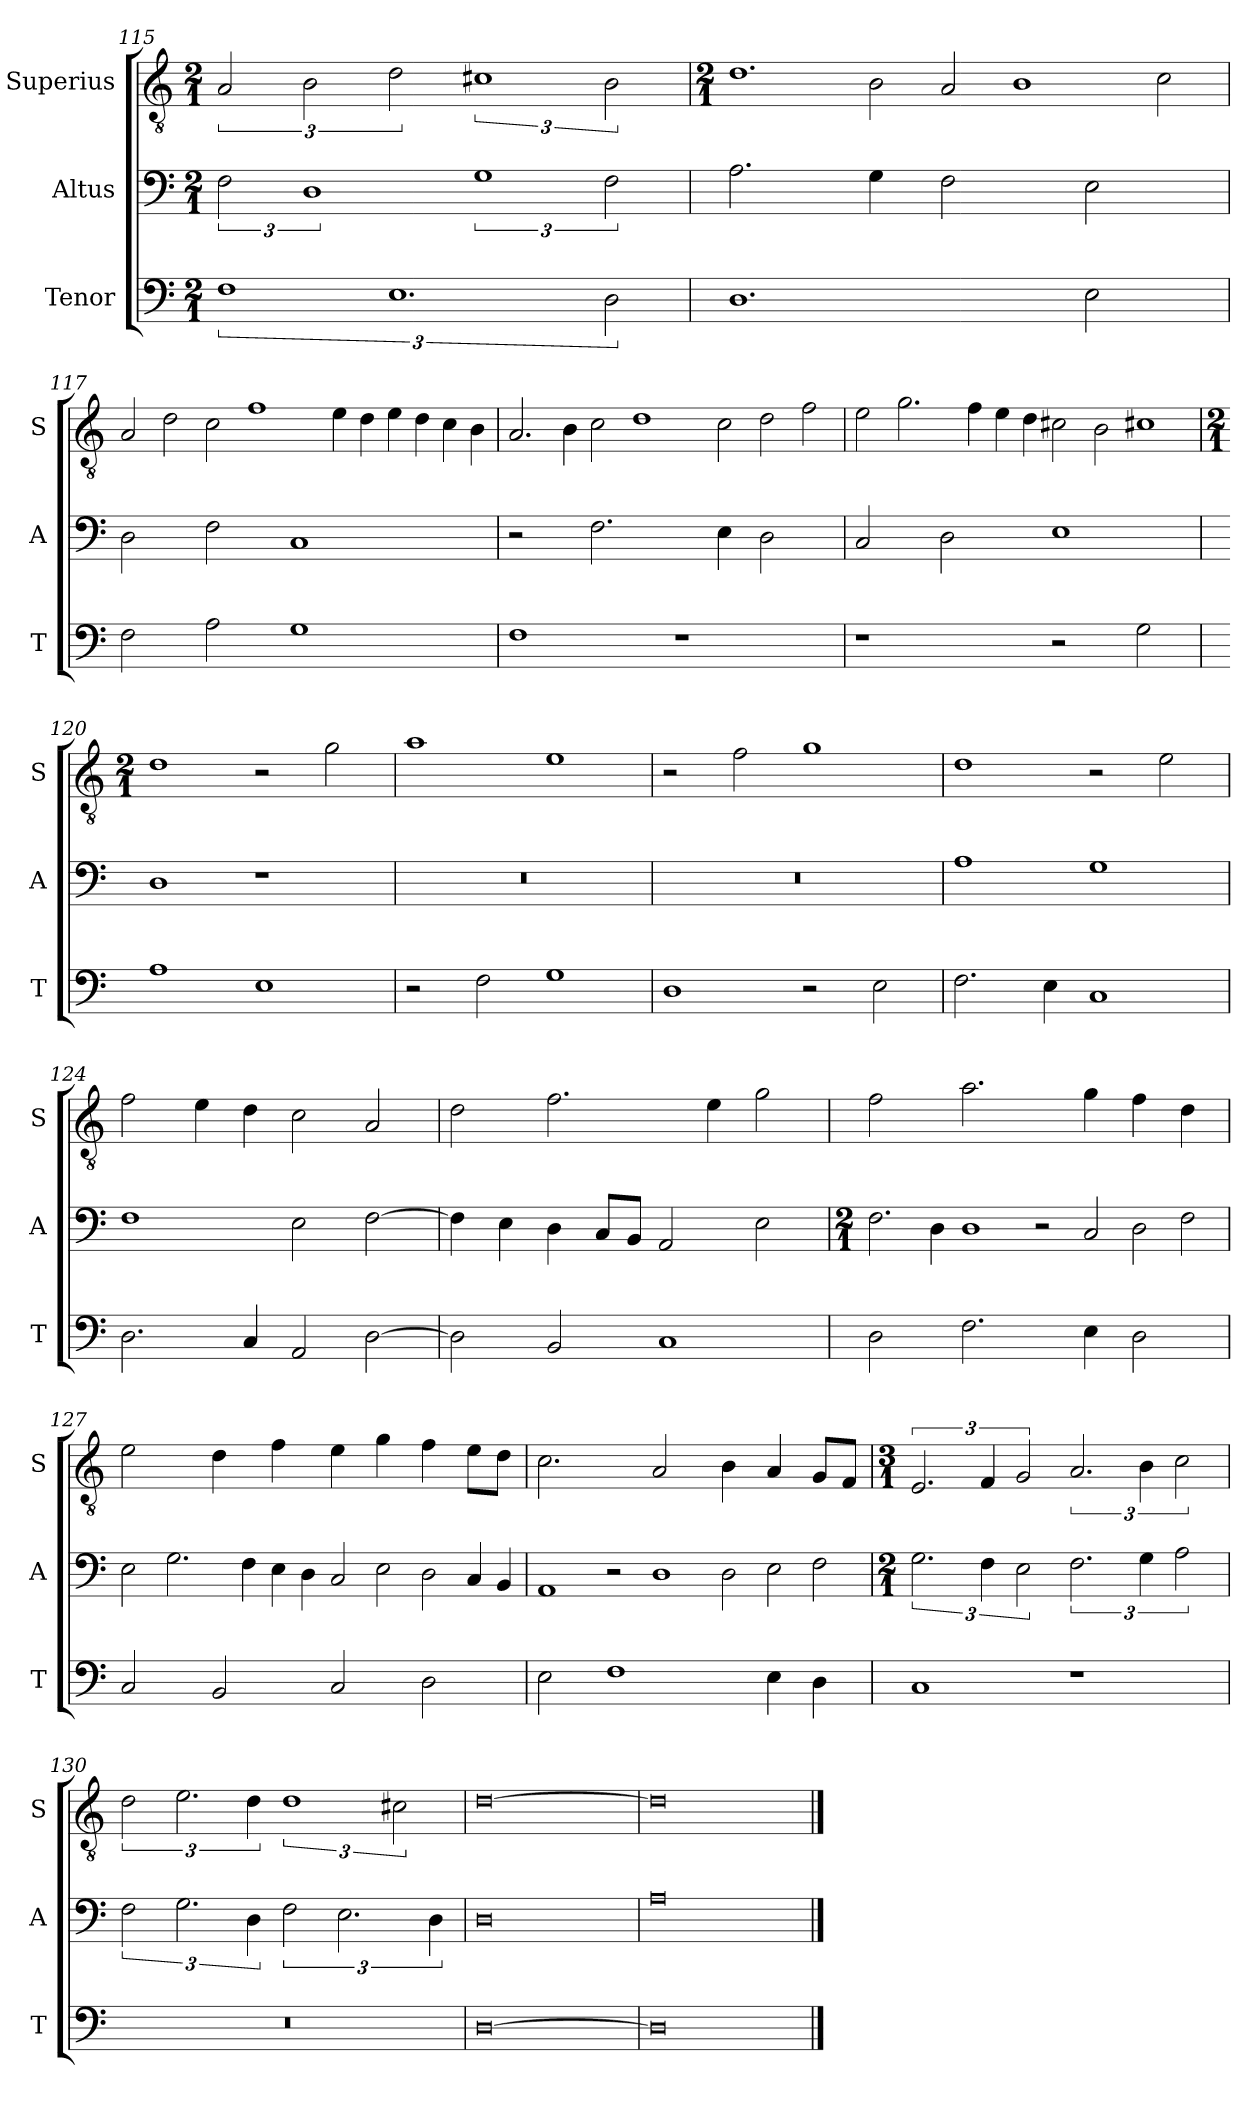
**kern	**kern	**kern
*part3	*part2	*part1
*staff3	*staff2	*staff1
*I"Tenor	*I"Altus	*I"Superius
*I'T	*I'A	*I'S
*clefF4	*clefF4	*clefGv2
*k[]	*k[]	*k[]
*M2/1	*M2/1	*M2/1
=115	=115	=115
3%2F	3F	3A
.	3%2D	3B
3%2.E	.	3d
.	3%2G	3%2c#X
3D	3F	3B
=116	=116	=116
*	*	*M2/1
!	!	!LO:N:vis=1.
1.D	2.A	2.d
!	!	!LO:N:vis=2
.	4G	4B
!	!	!LO:N:vis=2
.	2F	4A
!	!	!LO:N:vis=1
.	.	2B
2E	2E	.
!	!	!LO:N:vis=2
.	.	4c
=117	=117	=117
!	!	!LO:N:vis=2
2F	2D	4A
!	!	!LO:N:vis=2
.	.	4d
!	!	!LO:N:vis=2
2A	2F	4c
!	!	!LO:N:vis=1
.	.	2f
1G	1C	.
!	!	!LO:N:vis=4
.	.	8e
!	!	!LO:N:vis=4
.	.	8d
!	!	!LO:N:vis=4
.	.	8e
!	!	!LO:N:vis=4
.	.	8d
!	!	!LO:N:vis=4
.	.	8c
!	!	!LO:N:vis=4
.	.	8B
=118	=118	=118
!	!	!LO:N:vis=2.
1F	2r	4.A
!	!	!LO:N:vis=4
.	.	8B
!	!	!LO:N:vis=2
.	2.F	4c
!	!	!LO:N:vis=1
.	.	2d
1r	.	.
!	!	!LO:N:vis=2
.	4E	4c
!	!	!LO:N:vis=2
.	2D	4d
!	!	!LO:N:vis=2
.	.	4f
=119	=119	=119
!	!	!LO:N:vis=2
1r	2C	4e
!	!	!LO:N:vis=2.
.	.	4.g
.	2D	.
!	!	!LO:N:vis=4
.	.	8f
!	!	!LO:N:vis=4
.	.	8e
!	!	!LO:N:vis=4
.	.	8d
!	!	!LO:N:vis=2
2r	1E	4c#X
!	!	!LO:N:vis=2
.	.	4B
!	!	!LO:N:vis=1
2G	.	2c#X
=120	=120	=120
*	*	*M2/1
1A	1D	1d
1E	1r	2r
.	.	2g
=121	=121	=121
2r	0r	1a
2F	.	.
1G	.	1e
=122	=122	=122
1D	0r	2r
.	.	2f
2r	.	1g
2E	.	.
=123	=123	=123
2.F	1A	1d
4E	.	.
1C	1G	2r
.	.	2e
=124	=124	=124
2.D	1F	2f
.	.	4e
4C	.	4d
2AA	2E	2c
[2D	[2F	2A
=125	=125	=125
2D]	4F]	2d
.	4E	.
2BB	4D	2.f
.	8CL	.
.	8BBJ	.
1C	2AA	.
.	.	4e
.	2E	2g
=126	=126	=126
*	*M2/1	*
!	!LO:N:vis=2.	!
2D	4.F	2f
!	!LO:N:vis=4	!
.	8D	.
!	!LO:N:vis=1	!
2.F	2D	2.a
!	!LO:N:vis=2	!
.	4r	.
!	!LO:N:vis=2	!
4E	4C	4g
!	!LO:N:vis=2	!
2D	4D	4f
!	!LO:N:vis=2	!
.	4F	4d
=127	=127	=127
!	!LO:N:vis=2	!
2C	4E	2e
!	!LO:N:vis=2.	!
.	4.G	.
2BB	.	4d
!	!LO:N:vis=4	!
.	8F	.
!	!LO:N:vis=4	!
.	8E	4f
!	!LO:N:vis=4	!
.	8D	.
!	!LO:N:vis=2	!
2C	4C	4e
!	!LO:N:vis=2	!
.	4E	4g
!	!LO:N:vis=2	!
2D	4D	4f
!	!LO:N:vis=4	!
.	8C	8eL
!	!LO:N:vis=4	!
.	8BB	8dJ
=128	=128	=128
!	!LO:N:vis=1	!
2E	2AA	2.c
!	!LO:N:vis=2	!
1F	4r	.
!	!LO:N:vis=1	!
.	2D	2A
!	!LO:N:vis=2	!
.	4D	4B
!	!LO:N:vis=2	!
4E	4E	4A
!	!LO:N:vis=2	!
4D	4F	8GL
.	.	8FJ
=129	=129	=129
*	*M2/1	*M3/1
1C	3.G	3.E
.	6F	6F
.	3E	3G
1r	3.F	3.A
.	6G	6B
.	3A	3c
=130	=130	=130
0r	3F	3d
.	3.G	3.e
.	6D	6d
.	3F	3%2d
.	3.E	.
.	.	3c#X
.	6D	.
=131	=131	=131
[0D	0D	[0d
=132	=132	=132
0D]	0A	0d]
==	==	==
*-	*-	*-
